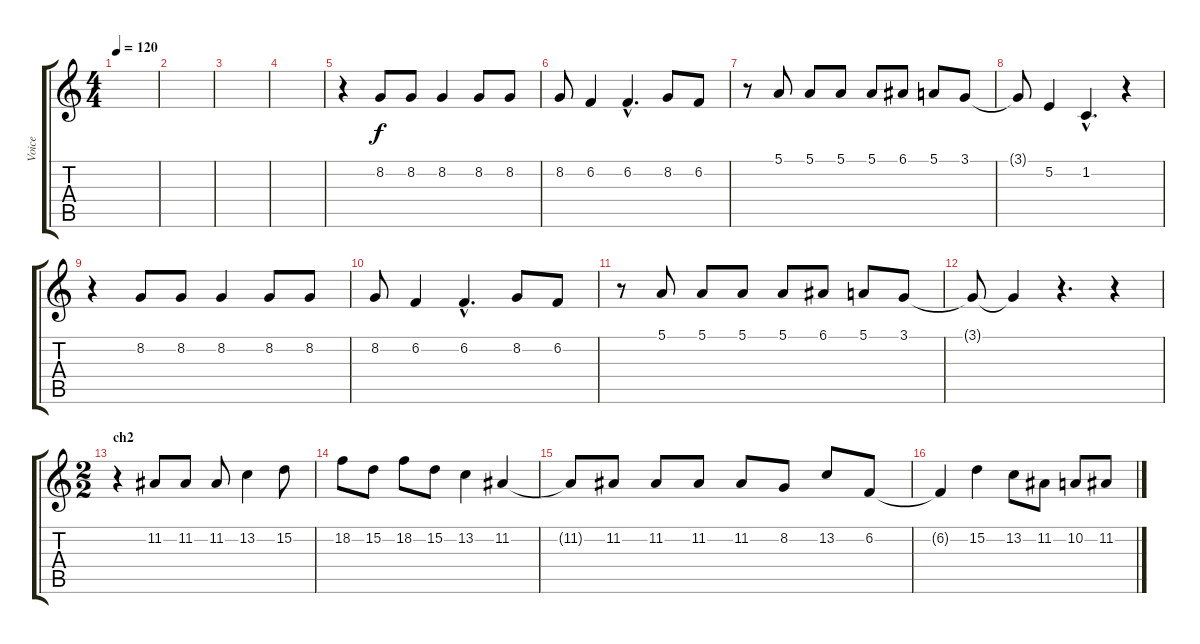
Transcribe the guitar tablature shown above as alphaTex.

\track ("Voice" "Voice") {instrument clarinet}
\staff {score tabs}
\tuning (E4 B3 G3 D3 A2 E2) {hide}
\ts (4 4)
\tempo 120
\clef g2
\ks c
|
|
|
|
r.4 8.2.8 8.2.8 8.2.4 8.2.8 8.2.8 |
8.2.8 6.2.4 6.2{hac}.4{d} 8.2.8 6.2.8 |
r.8 5.1.8 5.1.8 5.1.8 5.1.8 6.1.8 5.1.8 3.1.8 |
3.1{t}.8 5.2.4 1.2{hac}.4{d} r.4 |
r.4 8.2.8 8.2.8 8.2.4 8.2.8 8.2.8 |
8.2.8 6.2.4 6.2{hac}.4{d} 8.2.8 6.2.8 |
r.8 5.1.8 5.1.8 5.1.8 5.1.8 6.1.8 5.1.8 3.1.8 |
3.1{t}.8 3.1{t}.4 r.4{d} r.4 |
\ts (2 2)
\section ("" "ch2")
r.4 11.2.8 11.2.8 11.2.8 13.2.4 15.2.8 |
18.2.8 15.2.8 18.2.8 15.2.8 13.2.4 11.2.4 |
11.2{t}.8 11.2.8 11.2.8 11.2.8 11.2.8 8.2.8 13.2.8 6.2.8 |
6.2{t}.4 15.2.4 13.2.8 11.2.8 10.2.8 11.2.8
